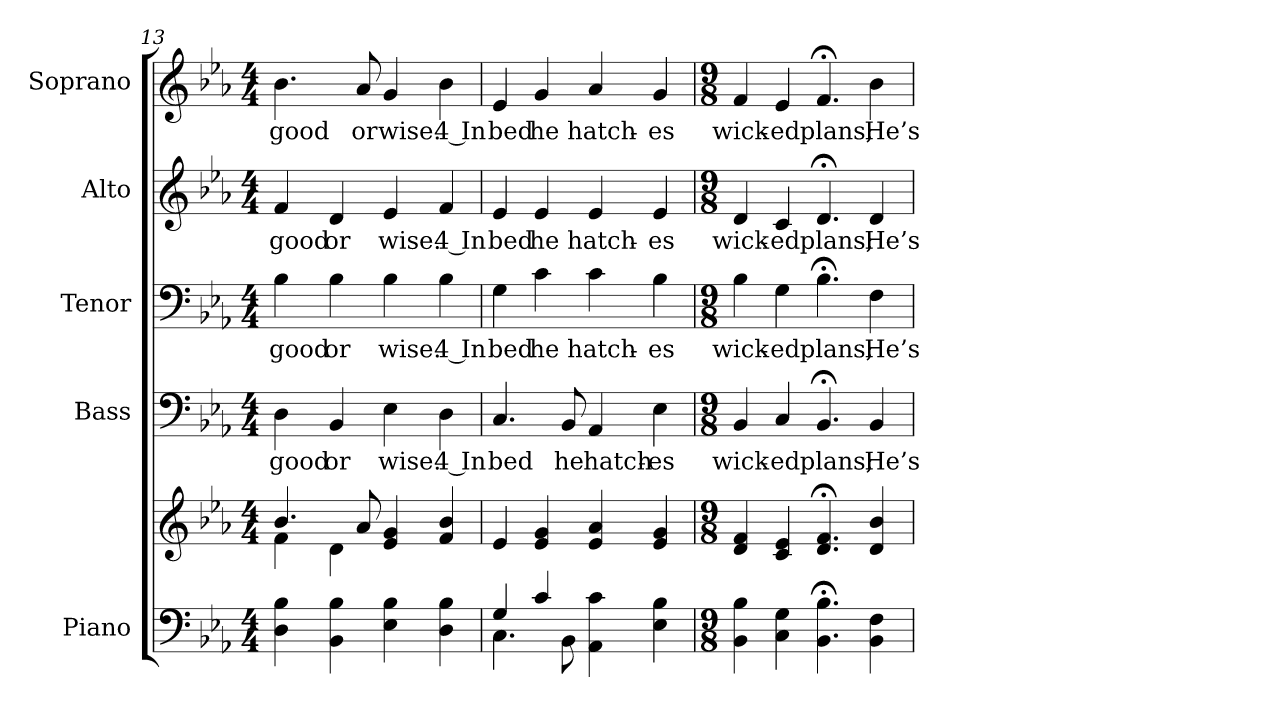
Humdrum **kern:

**kern	**kern	**kern	**text	**kern	**text	**kern	**text	**kern	**text
*part5	*part5	*part4	*part4	*part3	*part3	*part2	*part2	*part1	*part1
*staff6	*staff5	*staff4	*staff4	*staff3	*staff3	*staff2	*staff2	*staff1	*staff1
*I"Piano	*	*I"Bass	*	*I"Tenor	*	*I"Alto	*	*I"Soprano	*
*I'Pno.	*	*I'B.	*	*I'T.	*	*I'A.	*	*I'S.	*
*clefF4	*clefG2	*clefF4	*	*clefF4	*	*clefG2	*	*clefG2	*
*k[b-e-a-]	*k[b-e-a-]	*k[b-e-a-]	*	*k[b-e-a-]	*	*k[b-e-a-]	*	*k[b-e-a-]	*
*E-:	*E-:	*E-:	*	*E-:	*	*E-:	*	*E-:	*
*M4/4	*M4/4	*M4/4	*	*M4/4	*	*M4/4	*	*M4/4	*
=13	=13	=13	=13	=13	=13	=13	=13	=13	=13
*	*^	*	*	*	*	*	*	*	*
!	!	!	!	!LO:LY:b:color=#000000	!	!	!	!	!	!
!	!	!	!	!	!	!LO:LY:b:color=#000000	!	!	!	!
!	!	!	!	!	!	!	!	!LO:LY:b:color=#000000	!	!
!	!	!	!	!	!	!	!	!	!	!LO:LY:b:color=#000000
4Di\ 4B-i	4.b-i/	4fi\	4Di\	good	4B-i\	good	4fi/	good	4.b-i\	good
!	!	!	!	!LO:LY:b:color=#000000	!	!	!	!	!	!
!	!	!	!	!	!	!LO:LY:b:color=#000000	!	!	!	!
!	!	!	!	!	!	!	!	!LO:LY:b:color=#000000	!	!
4BB-i\ 4B-i	.	4di\	4BB-i/	or	4B-i\	or	4di/	or	.	.
!	!	!	!	!	!	!	!	!	!	!LO:LY:b:color=#000000
.	8a-i/	.	.	.	.	.	.	.	8a-i/	or
!	!	!	!	!LO:LY:b:color=#000000	!	!	!	!	!	!
!	!	!	!	!	!	!LO:LY:b:color=#000000	!	!	!	!
!	!	!	!	!	!	!	!	!LO:LY:b:color=#000000	!	!
!	!	!	!	!	!	!	!	!	!	!LO:LY:b:color=#000000
4E-i\ 4B-i	4e-i/ 4gi	2ryy	4E-i\	wise.	4B-i\	wise.	4e-i/	wise.	4gi/	wise.
!	!	!	!	!LO:LY:b:color=#000000	!	!	!	!	!	!
!	!	!	!	!	!	!LO:LY:b:color=#000000	!	!	!	!
!	!	!	!	!	!	!	!	!LO:LY:b:color=#000000	!	!
!	!	!	!	!	!	!	!	!	!	!LO:LY:b:color=#000000
4Di\ 4B-i	4fi/ 4b-i	.	4Di\	4 In	4B-i\	4 In	4fi/	4 In	4b-i\	4 In
*	*v	*v	*	*	*	*	*	*	*	*
=14	=14	=14	=14	=14	=14	=14	=14	=14	=14
*^	*	*	*	*	*	*	*	*	*
!	!	!	!	!LO:LY:b:color=#000000	!	!	!	!	!	!
!	!	!	!	!	!	!LO:LY:b:color=#000000	!	!	!	!
!	!	!	!	!	!	!	!	!LO:LY:b:color=#000000	!	!
!	!	!	!	!	!	!	!	!	!	!LO:LY:b:color=#000000
4Gi/	4.Ci\	4e-i/	4.Ci/	bed	4Gi\	bed	4e-i/	bed	4e-i/	bed
!	!	!	!	!	!	!LO:LY:b:color=#000000	!	!	!	!
!	!	!	!	!	!	!	!	!LO:LY:b:color=#000000	!	!
!	!	!	!	!	!	!	!	!	!	!LO:LY:b:color=#000000
4ci/	.	4e-i/ 4gi	.	.	4ci\	he	4e-i/	he	4gi/	he
!	!	!	!	!LO:LY:b:color=#000000	!	!	!	!	!	!
.	8BB-i\	.	8BB-i/	he	.	.	.	.	.	.
!	!	!	!	!LO:LY:b:color=#000000	!	!	!	!	!	!
!	!	!	!	!	!	!LO:LY:b:color=#000000	!	!	!	!
!	!	!	!	!	!	!	!	!LO:LY:b:color=#000000	!	!
!	!	!	!	!	!	!	!	!	!	!LO:LY:b:color=#000000
4AA-i\ 4ci	2ryy	4e-i/ 4a-i	4AA-i/	hatch-	4ci\	hatch-	4e-i/	hatch-	4a-i/	hatch-
!	!	!	!	!LO:LY:b:color=#000000	!	!	!	!	!	!
!	!	!	!	!	!	!LO:LY:b:color=#000000	!	!	!	!
!	!	!	!	!	!	!	!	!LO:LY:b:color=#000000	!	!
!	!	!	!	!	!	!	!	!	!	!LO:LY:b:color=#000000
4E-i\ 4B-i	.	4e-i/ 4gi	4E-i\	-es	4B-i\	-es	4e-i/	-es	4gi/	-es
*v	*v	*	*	*	*	*	*	*	*	*
!!LO:PB:g=z
=15	=15	=15	=15	=15	=15	=15	=15	=15	=15
*M9/8	*M9/8	*M9/8	*	*M9/8	*	*M9/8	*	*M9/8	*
!	!	!	!LO:LY:b:color=#000000	!	!	!	!	!	!
!	!	!	!	!	!LO:LY:b:color=#000000	!	!	!	!
!	!	!	!	!	!	!	!LO:LY:b:color=#000000	!	!
!	!	!	!	!	!	!	!	!	!LO:LY:b:color=#000000
4BB-i\ 4B-i	4di/ 4fi	4BB-i/	wick-	4B-i\	wick-	4di/	wick-	4fi/	wick-
!	!	!	!LO:LY:b:color=#000000	!	!	!	!	!	!
!	!	!	!	!	!LO:LY:b:color=#000000	!	!	!	!
!	!	!	!	!	!	!	!LO:LY:b:color=#000000	!	!
!	!	!	!	!	!	!	!	!	!LO:LY:b:color=#000000
4Ci\ 4Gi	4ci/ 4e-i	4Ci/	-ed	4Gi\	-ed	4ci/	-ed	4e-i/	-ed
!	!	!	!LO:LY:b:color=#000000	!	!	!	!	!	!
!	!	!	!	!	!LO:LY:b:color=#000000	!	!	!	!
!	!	!	!	!	!	!	!LO:LY:b:color=#000000	!	!
!	!	!	!	!	!	!	!	!	!LO:LY:b:color=#000000
4.BB-i\; 4.B-i;	4.di/; 4.fi;	4.BB-;i/	plans;	4.B-;i\	plans;	4.d;i/	plans;	4.f;i/	plans;
!	!	!	!LO:LY:b:color=#000000	!	!	!	!	!	!
!	!	!	!	!	!LO:LY:b:color=#000000	!	!	!	!
!	!	!	!	!	!	!	!LO:LY:b:color=#000000	!	!
!	!	!	!	!	!	!	!	!	!LO:LY:b:color=#000000
4BB-i\ 4Fi	4di/ 4b-i	4BB-i/	He’s	4Fi\	He’s	4di/	He’s	4b-i\	He’s
=	=	=	=	=	=	=	=	=	=
*-	*-	*-	*-	*-	*-	*-	*-	*-	*-
